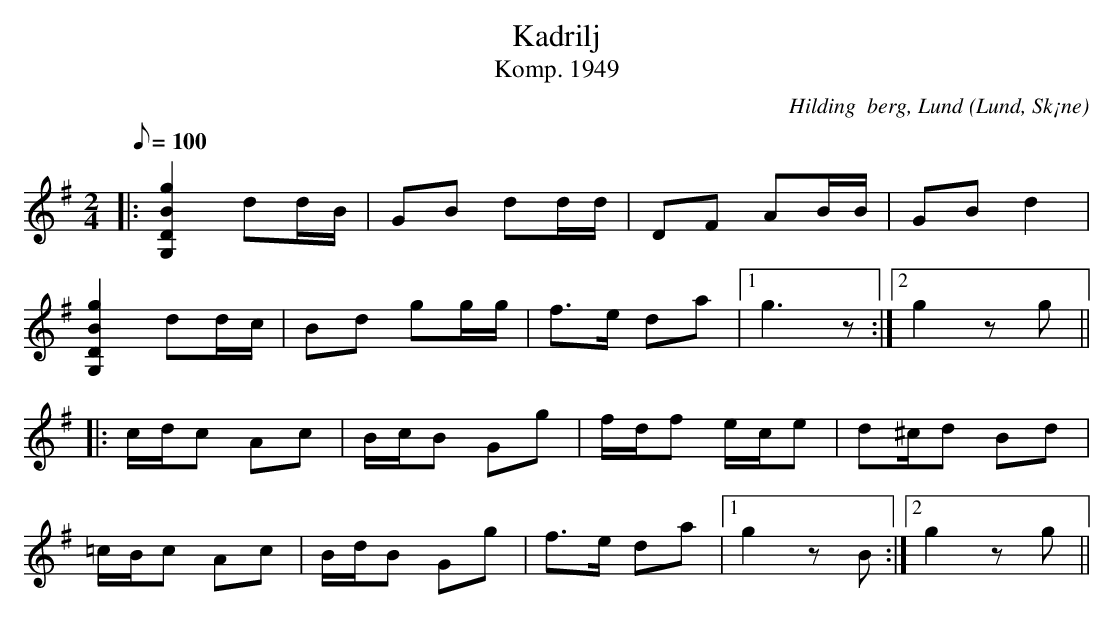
X:1
T:Kadrilj
T:Komp. 1949
C:Hilding  berg, Lund
O:Lund, Sk¡ne
M:2/4
L:1/9
Q:1/8=100
V:1 clef=G
K:G
|: [G,2D2B2g2] dd/B/ | GB dd/d/ | DF AB/B/ | GB d2 |
[G,2D2B2g2] dd/c/ | Bd gg/g/ | f>e da |1 g3 z :|2 g2 zg ||
|: c/d/c Ac | B/c/B Gg | f/d/f e/c/e | d^c/d Bd |
=c/B/c Ac | B/d/B Gg | f>e da |1 g2 zB :|2 g2 zg ||
